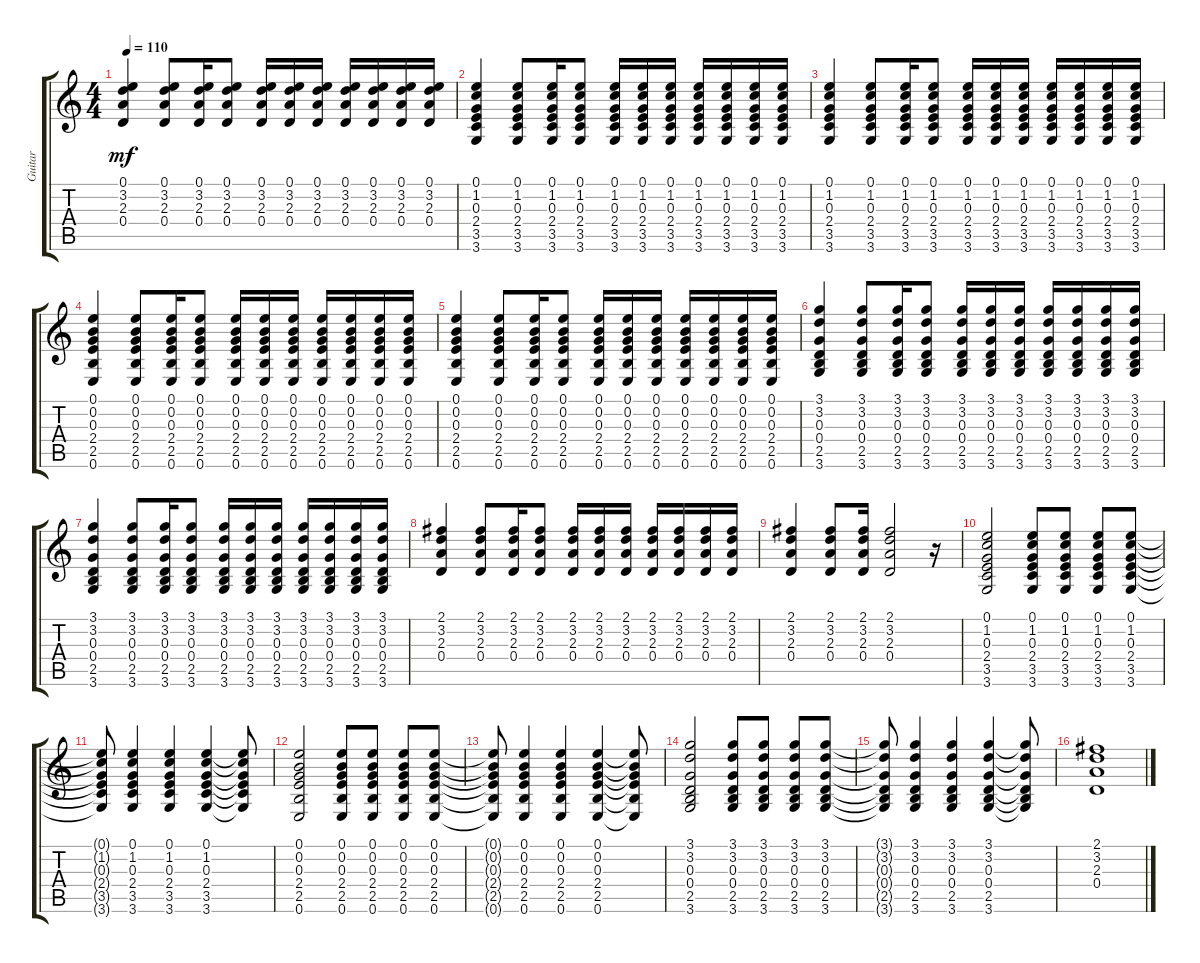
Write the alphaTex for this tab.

\track ("Guitar" "Guitar") {instrument acousticguitarsteel}
\staff {score tabs}
\tuning (E4 B3 G3 D3 A2 E2) {hide}
\ts (4 4)
\tempo 110
\clef g2
\ks c
(0.1 3.2 2.3 0.4).4{dy mf} (0.1 3.2 2.3 0.4).8 (0.1 3.2 2.3 0.4).16 (0.1 3.2 2.3 0.4).8 (0.1 3.2 2.3 0.4).16 (0.1 3.2 2.3 0.4).16 (0.1 3.2 2.3 0.4).16 (0.1 3.2 2.3 0.4).16 (0.1 3.2 2.3 0.4).16 (0.1 3.2 2.3 0.4).16 (0.1 3.2 2.3 0.4).16 |
(0.1 1.2 0.3 2.4 3.5 3.6).4 (0.1 1.2 0.3 2.4 3.5 3.6).8 (0.1 1.2 0.3 2.4 3.5 3.6).16 (0.1 1.2 0.3 2.4 3.5 3.6).8 (0.1 1.2 0.3 2.4 3.5 3.6).16 (0.1 1.2 0.3 2.4 3.5 3.6).16 (0.1 1.2 0.3 2.4 3.5 3.6).16 (0.1 1.2 0.3 2.4 3.5 3.6).16 (0.1 1.2 0.3 2.4 3.5 3.6).16 (0.1 1.2 0.3 2.4 3.5 3.6).16 (0.1 1.2 0.3 2.4 3.5 3.6).16 |
(0.1 1.2 0.3 2.4 3.5 3.6).4 (0.1 1.2 0.3 2.4 3.5 3.6).8 (0.1 1.2 0.3 2.4 3.5 3.6).16 (0.1 1.2 0.3 2.4 3.5 3.6).8 (0.1 1.2 0.3 2.4 3.5 3.6).16 (0.1 1.2 0.3 2.4 3.5 3.6).16 (0.1 1.2 0.3 2.4 3.5 3.6).16 (0.1 1.2 0.3 2.4 3.5 3.6).16 (0.1 1.2 0.3 2.4 3.5 3.6).16 (0.1 1.2 0.3 2.4 3.5 3.6).16 (0.1 1.2 0.3 2.4 3.5 3.6).16 |
(0.1 0.2 0.3 2.4 2.5 0.6).4 (0.1 0.2 0.3 2.4 2.5 0.6).8 (0.1 0.2 0.3 2.4 2.5 0.6).16 (0.1 0.2 0.3 2.4 2.5 0.6).8 (0.1 0.2 0.3 2.4 2.5 0.6).16 (0.1 0.2 0.3 2.4 2.5 0.6).16 (0.1 0.2 0.3 2.4 2.5 0.6).16 (0.1 0.2 0.3 2.4 2.5 0.6).16 (0.1 0.2 0.3 2.4 2.5 0.6).16 (0.1 0.2 0.3 2.4 2.5 0.6).16 (0.1 0.2 0.3 2.4 2.5 0.6).16 |
(0.1 0.2 0.3 2.4 2.5 0.6).4 (0.1 0.2 0.3 2.4 2.5 0.6).8 (0.1 0.2 0.3 2.4 2.5 0.6).16 (0.1 0.2 0.3 2.4 2.5 0.6).8 (0.1 0.2 0.3 2.4 2.5 0.6).16 (0.1 0.2 0.3 2.4 2.5 0.6).16 (0.1 0.2 0.3 2.4 2.5 0.6).16 (0.1 0.2 0.3 2.4 2.5 0.6).16 (0.1 0.2 0.3 2.4 2.5 0.6).16 (0.1 0.2 0.3 2.4 2.5 0.6).16 (0.1 0.2 0.3 2.4 2.5 0.6).16 |
(3.1 3.2 0.3 0.4 2.5 3.6).4 (3.1 3.2 0.3 0.4 2.5 3.6).8 (3.1 3.2 0.3 0.4 2.5 3.6).16 (3.1 3.2 0.3 0.4 2.5 3.6).8 (3.1 3.2 0.3 0.4 2.5 3.6).16 (3.1 3.2 0.3 0.4 2.5 3.6).16 (3.1 3.2 0.3 0.4 2.5 3.6).16 (3.1 3.2 0.3 0.4 2.5 3.6).16 (3.1 3.2 0.3 0.4 2.5 3.6).16 (3.1 3.2 0.3 0.4 2.5 3.6).16 (3.1 3.2 0.3 0.4 2.5 3.6).16 |
(3.1 3.2 0.3 0.4 2.5 3.6).4 (3.1 3.2 0.3 0.4 2.5 3.6).8 (3.1 3.2 0.3 0.4 2.5 3.6).16 (3.1 3.2 0.3 0.4 2.5 3.6).8 (3.1 3.2 0.3 0.4 2.5 3.6).16 (3.1 3.2 0.3 0.4 2.5 3.6).16 (3.1 3.2 0.3 0.4 2.5 3.6).16 (3.1 3.2 0.3 0.4 2.5 3.6).16 (3.1 3.2 0.3 0.4 2.5 3.6).16 (3.1 3.2 0.3 0.4 2.5 3.6).16 (3.1 3.2 0.3 0.4 2.5 3.6).16 |
(2.1 3.2 2.3 0.4).4 (2.1 3.2 2.3 0.4).8 (2.1 3.2 2.3 0.4).16 (2.1 3.2 2.3 0.4).8 (2.1 3.2 2.3 0.4).16 (2.1 3.2 2.3 0.4).16 (2.1 3.2 2.3 0.4).16 (2.1 3.2 2.3 0.4).16 (2.1 3.2 2.3 0.4).16 (2.1 3.2 2.3 0.4).16 (2.1 3.2 2.3 0.4).16 |
(2.1 3.2 2.3 0.4).4 (2.1 3.2 2.3 0.4).8 (2.1 3.2 2.3 0.4).16 (2.1 3.2 2.3 0.4).2 r.16 |
(0.1 1.2 0.3 2.4 3.5 3.6).2 (0.1 1.2 0.3 2.4 3.5 3.6).8 (0.1 1.2 0.3 2.4 3.5 3.6).8 (0.1 1.2 0.3 2.4 3.5 3.6).8 (0.1 1.2 0.3 2.4 3.5 3.6).8 |
(0.1{t} 1.2{t} 0.3{t} 2.4{t} 3.5{t} 3.6{t}).8 (0.1 1.2 0.3 2.4 3.5 3.6).4 (0.1 1.2 0.3 2.4 3.5 3.6).4 (0.1 1.2 0.3 2.4 3.5 3.6).4 (0.1{t} 1.2{t} 0.3{t} 2.4{t} 3.5{t} 3.6{t}).8 |
(0.1 0.2 0.3 2.4 2.5 0.6).2 (0.1 0.2 0.3 2.4 2.5 0.6).8 (0.1 0.2 0.3 2.4 2.5 0.6).8 (0.1 0.2 0.3 2.4 2.5 0.6).8 (0.1 0.2 0.3 2.4 2.5 0.6).8 |
(0.1{t} 0.2{t} 0.3{t} 2.4{t} 2.5{t} 0.6{t}).8 (0.1 0.2 0.3 2.4 2.5 0.6).4 (0.1 0.2 0.3 2.4 2.5 0.6).4 (0.1 0.2 0.3 2.4 2.5 0.6).4 (0.1{t} 0.2{t} 0.3{t} 2.4{t} 2.5{t} 0.6{t}).8 |
(3.1 3.2 0.3 0.4 2.5 3.6).2 (3.1 3.2 0.3 0.4 2.5 3.6).8 (3.1 3.2 0.3 0.4 2.5 3.6).8 (3.1 3.2 0.3 0.4 2.5 3.6).8 (3.1 3.2 0.3 0.4 2.5 3.6).8 |
(3.1{t} 3.2{t} 0.3{t} 0.4{t} 2.5{t} 3.6{t}).8 (3.1 3.2 0.3 0.4 2.5 3.6).4 (3.1 3.2 0.3 0.4 2.5 3.6).4 (3.1 3.2 0.3 0.4 2.5 3.6).4 (3.1{t} 3.2{t} 0.3{t} 0.4{t} 2.5{t} 3.6{t}).8 |
(2.1 3.2 2.3 0.4).1
